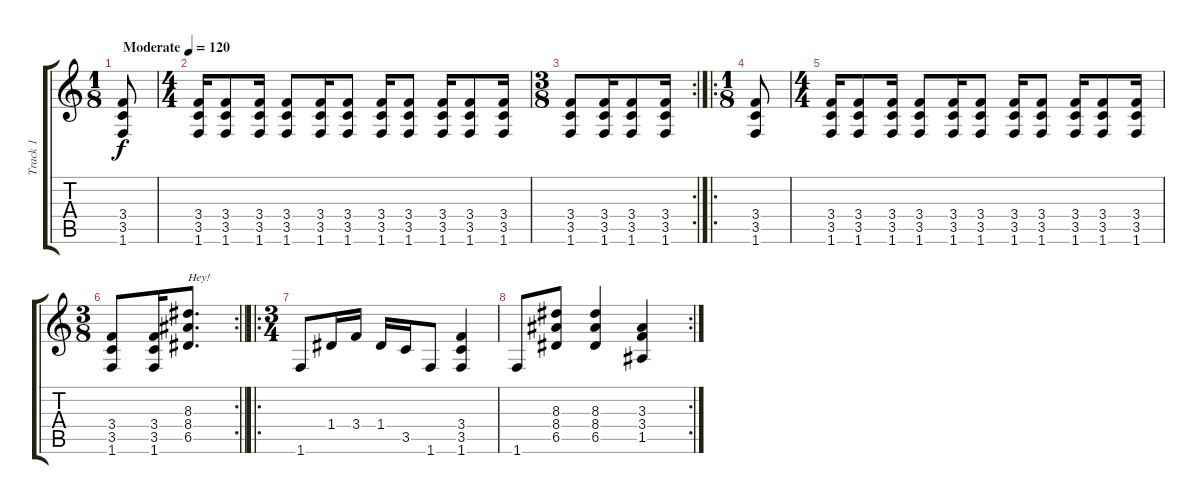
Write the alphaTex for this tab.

\track ("Track 1" "Track 1") {instrument overdrivenguitar}
\staff {score tabs}
\tuning (E4 B3 G3 D3 A2 E2) {hide}
\ts (1 8)
\tempo (120 "Moderate")
\clef g2
\ks c
(3.4 3.5 1.6).8{dy f instrument overdrivenguitar} |
\ts (4 4)
(3.4 3.5 1.6).16 (3.4 3.5 1.6).8 (3.4 3.5 1.6).16 (3.4 3.5 1.6).8 (3.4 3.5 1.6).16 (3.4 3.5 1.6).8 (3.4 3.5 1.6).16 (3.4 3.5 1.6).8 (3.4 3.5 1.6).16 (3.4 3.5 1.6).8 (3.4 3.5 1.6).16 |
\rc 2
\ts (3 8)
(3.4 3.5 1.6).8 (3.4 3.5 1.6).16 (3.4 3.5 1.6).8 (3.4 3.5 1.6).16 |
\ro
\ts (1 8)
(3.4 3.5 1.6).8 |
\ts (4 4)
(3.4 3.5 1.6).16 (3.4 3.5 1.6).8 (3.4 3.5 1.6).16 (3.4 3.5 1.6).8 (3.4 3.5 1.6).16 (3.4 3.5 1.6).8 (3.4 3.5 1.6).16 (3.4 3.5 1.6).8 (3.4 3.5 1.6).16 (3.4 3.5 1.6).8 (3.4 3.5 1.6).16 |
\rc 2
\ts (3 8)
\barLineRight lightlight
(3.4 3.5 1.6).8 (3.4 3.5 1.6).16 (8.3 8.4 6.5).8{d txt "Hey!"} |
\ro
\ts (3 4)
1.6.8 1.4.16 3.4.16 1.4.16 3.5.16 1.6.8 (3.4 3.5 1.6).4 |
\rc 2
1.6.8 (8.3 8.4 6.5).8 (8.3 8.4 6.5).4 (3.3 3.4 1.5).4
